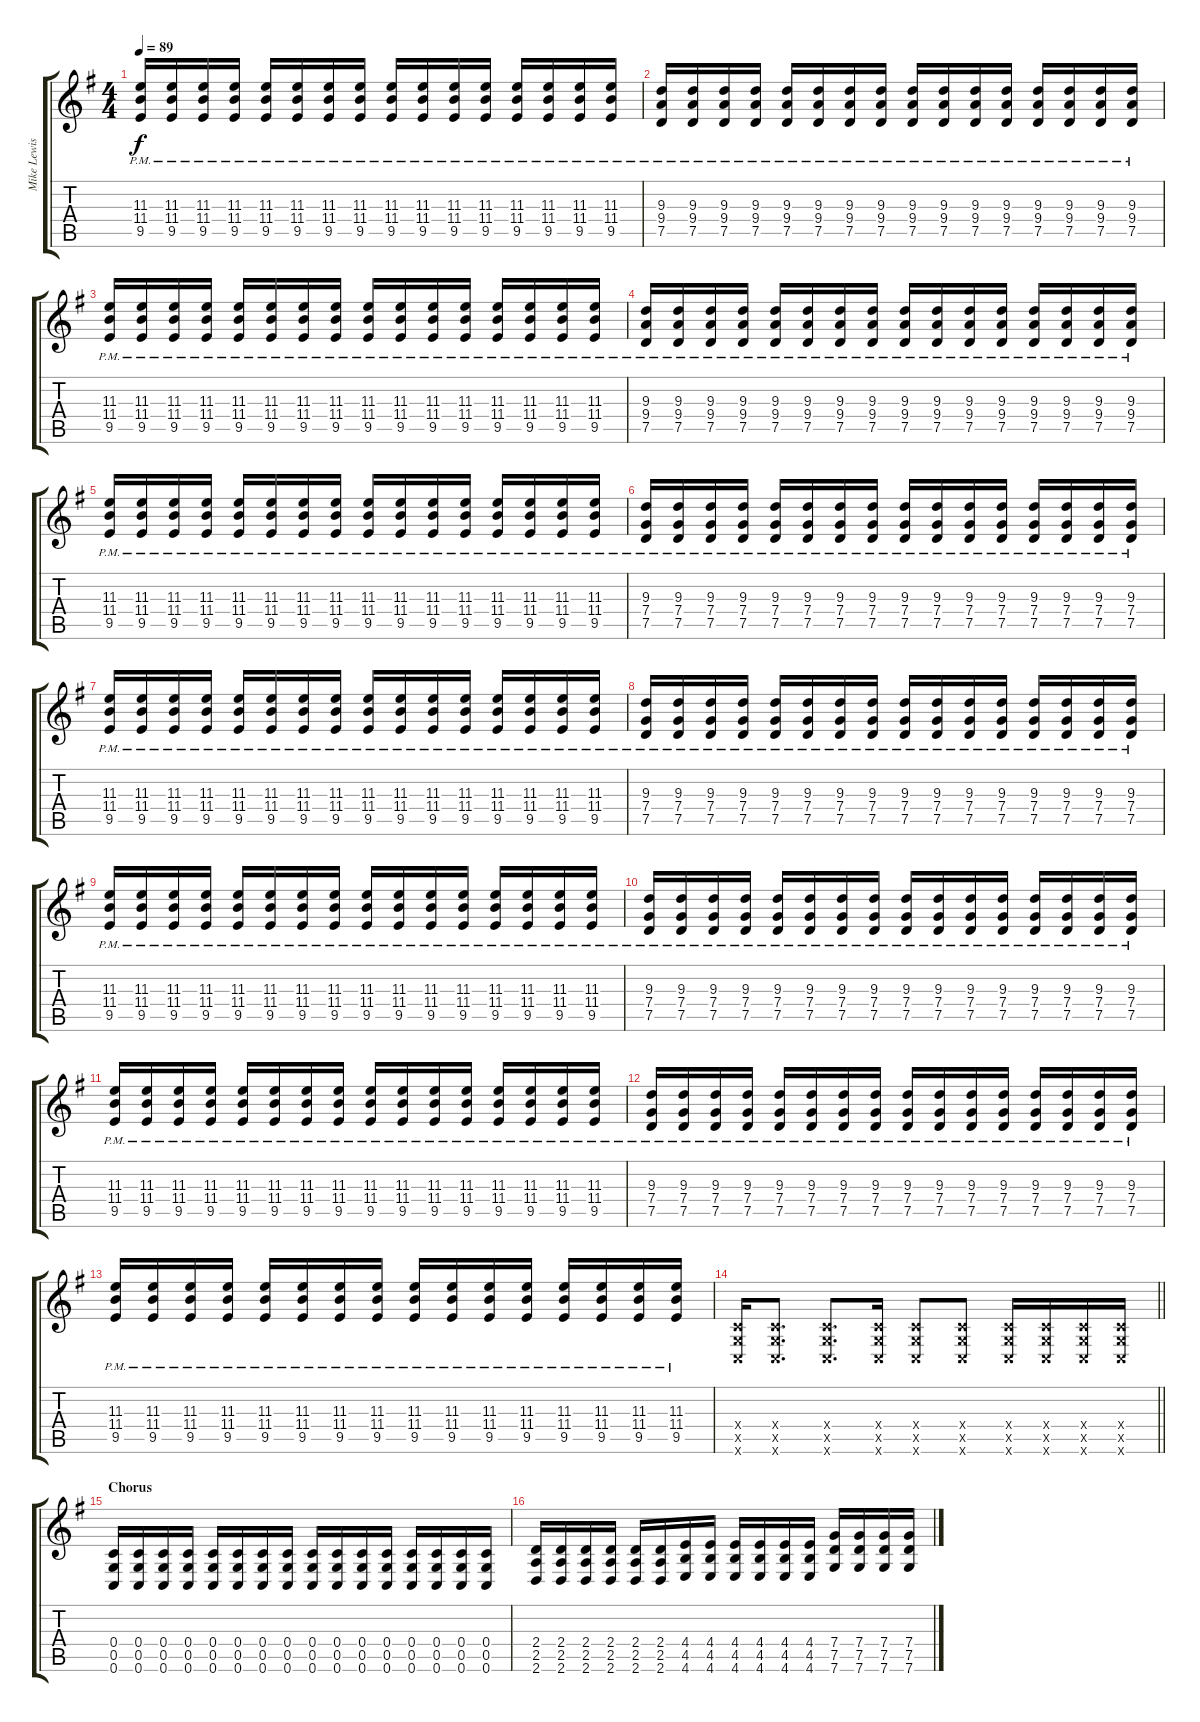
\track ("Mike Lewis (Guitarra)" "Mike Lewis") {instrument distortionguitar}
\staff {score tabs}
\tuning (D4 A3 F3 C3 G2 C2) {hide}
\ts (4 4)
\tempo 89
\clef g2
\ks g
(11.3{pm} 11.4{pm} 9.5{pm}).16{dy f} (11.3{pm} 11.4{pm} 9.5{pm}).16 (11.3{pm} 11.4{pm} 9.5{pm}).16 (11.3{pm} 11.4{pm} 9.5{pm}).16 (11.3{pm} 11.4{pm} 9.5{pm}).16 (11.3{pm} 11.4{pm} 9.5{pm}).16 (11.3{pm} 11.4{pm} 9.5{pm}).16 (11.3{pm} 11.4{pm} 9.5{pm}).16 (11.3{pm} 11.4{pm} 9.5{pm}).16 (11.3{pm} 11.4{pm} 9.5{pm}).16 (11.3{pm} 11.4{pm} 9.5{pm}).16 (11.3{pm} 11.4{pm} 9.5{pm}).16 (11.3{pm} 11.4{pm} 9.5{pm}).16 (11.3{pm} 11.4{pm} 9.5{pm}).16 (11.3{pm} 11.4{pm} 9.5{pm}).16 (11.3{pm} 11.4{pm} 9.5{pm}).16 |
(9.3{pm} 9.4{pm} 7.5{pm}).16 (9.3{pm} 9.4{pm} 7.5{pm}).16 (9.3{pm} 9.4{pm} 7.5{pm}).16 (9.3{pm} 9.4{pm} 7.5{pm}).16 (9.3{pm} 9.4{pm} 7.5{pm}).16 (9.3{pm} 9.4{pm} 7.5{pm}).16 (9.3{pm} 9.4{pm} 7.5{pm}).16 (9.3{pm} 9.4{pm} 7.5{pm}).16 (9.3{pm} 9.4{pm} 7.5{pm}).16 (9.3{pm} 9.4{pm} 7.5{pm}).16 (9.3{pm} 9.4{pm} 7.5{pm}).16 (9.3{pm} 9.4{pm} 7.5{pm}).16 (9.3{pm} 9.4{pm} 7.5{pm}).16 (9.3{pm} 9.4{pm} 7.5{pm}).16 (9.3{pm} 9.4{pm} 7.5{pm}).16 (9.3{pm} 9.4{pm} 7.5{pm}).16 |
(11.3{pm} 11.4{pm} 9.5{pm}).16 (11.3{pm} 11.4{pm} 9.5{pm}).16 (11.3{pm} 11.4{pm} 9.5{pm}).16 (11.3{pm} 11.4{pm} 9.5{pm}).16 (11.3{pm} 11.4{pm} 9.5{pm}).16 (11.3{pm} 11.4{pm} 9.5{pm}).16 (11.3{pm} 11.4{pm} 9.5{pm}).16 (11.3{pm} 11.4{pm} 9.5{pm}).16 (11.3{pm} 11.4{pm} 9.5{pm}).16 (11.3{pm} 11.4{pm} 9.5{pm}).16 (11.3{pm} 11.4{pm} 9.5{pm}).16 (11.3{pm} 11.4{pm} 9.5{pm}).16 (11.3{pm} 11.4{pm} 9.5{pm}).16 (11.3{pm} 11.4{pm} 9.5{pm}).16 (11.3{pm} 11.4{pm} 9.5{pm}).16 (11.3{pm} 11.4{pm} 9.5{pm}).16 |
(9.3{pm} 9.4{pm} 7.5{pm}).16 (9.3{pm} 9.4{pm} 7.5{pm}).16 (9.3{pm} 9.4{pm} 7.5{pm}).16 (9.3{pm} 9.4{pm} 7.5{pm}).16 (9.3{pm} 9.4{pm} 7.5{pm}).16 (9.3{pm} 9.4{pm} 7.5{pm}).16 (9.3{pm} 9.4{pm} 7.5{pm}).16 (9.3{pm} 9.4{pm} 7.5{pm}).16 (9.3{pm} 9.4{pm} 7.5{pm}).16 (9.3{pm} 9.4{pm} 7.5{pm}).16 (9.3{pm} 9.4{pm} 7.5{pm}).16 (9.3{pm} 9.4{pm} 7.5{pm}).16 (9.3{pm} 9.4{pm} 7.5{pm}).16 (9.3{pm} 9.4{pm} 7.5{pm}).16 (9.3{pm} 9.4{pm} 7.5{pm}).16 (9.3{pm} 9.4{pm} 7.5{pm}).16 |
(11.3{pm} 11.4{pm} 9.5{pm}).16 (11.3{pm} 11.4{pm} 9.5{pm}).16 (11.3{pm} 11.4{pm} 9.5{pm}).16 (11.3{pm} 11.4{pm} 9.5{pm}).16 (11.3{pm} 11.4{pm} 9.5{pm}).16 (11.3{pm} 11.4{pm} 9.5{pm}).16 (11.3{pm} 11.4{pm} 9.5{pm}).16 (11.3{pm} 11.4{pm} 9.5{pm}).16 (11.3{pm} 11.4{pm} 9.5{pm}).16 (11.3{pm} 11.4{pm} 9.5{pm}).16 (11.3{pm} 11.4{pm} 9.5{pm}).16 (11.3{pm} 11.4{pm} 9.5{pm}).16 (11.3{pm} 11.4{pm} 9.5{pm}).16 (11.3{pm} 11.4{pm} 9.5{pm}).16 (11.3{pm} 11.4{pm} 9.5{pm}).16 (11.3{pm} 11.4{pm} 9.5{pm}).16 |
(9.3{pm} 7.4{pm} 7.5{pm}).16 (9.3{pm} 7.4{pm} 7.5{pm}).16 (9.3{pm} 7.4{pm} 7.5{pm}).16 (9.3{pm} 7.4{pm} 7.5{pm}).16 (9.3{pm} 7.4{pm} 7.5{pm}).16 (9.3{pm} 7.4{pm} 7.5{pm}).16 (9.3{pm} 7.4{pm} 7.5{pm}).16 (9.3{pm} 7.4{pm} 7.5{pm}).16 (9.3{pm} 7.4{pm} 7.5{pm}).16 (9.3{pm} 7.4{pm} 7.5{pm}).16 (9.3{pm} 7.4{pm} 7.5{pm}).16 (9.3{pm} 7.4{pm} 7.5{pm}).16 (9.3{pm} 7.4{pm} 7.5{pm}).16 (9.3{pm} 7.4{pm} 7.5{pm}).16 (9.3{pm} 7.4{pm} 7.5{pm}).16 (9.3{pm} 7.4{pm} 7.5{pm}).16 |
(11.3{pm} 11.4{pm} 9.5{pm}).16 (11.3{pm} 11.4{pm} 9.5{pm}).16 (11.3{pm} 11.4{pm} 9.5{pm}).16 (11.3{pm} 11.4{pm} 9.5{pm}).16 (11.3{pm} 11.4{pm} 9.5{pm}).16 (11.3{pm} 11.4{pm} 9.5{pm}).16 (11.3{pm} 11.4{pm} 9.5{pm}).16 (11.3{pm} 11.4{pm} 9.5{pm}).16 (11.3{pm} 11.4{pm} 9.5{pm}).16 (11.3{pm} 11.4{pm} 9.5{pm}).16 (11.3{pm} 11.4{pm} 9.5{pm}).16 (11.3{pm} 11.4{pm} 9.5{pm}).16 (11.3{pm} 11.4{pm} 9.5{pm}).16 (11.3{pm} 11.4{pm} 9.5{pm}).16 (11.3{pm} 11.4{pm} 9.5{pm}).16 (11.3{pm} 11.4{pm} 9.5{pm}).16 |
(9.3{pm} 7.4{pm} 7.5{pm}).16 (9.3{pm} 7.4{pm} 7.5{pm}).16 (9.3{pm} 7.4{pm} 7.5{pm}).16 (9.3{pm} 7.4{pm} 7.5{pm}).16 (9.3{pm} 7.4{pm} 7.5{pm}).16 (9.3{pm} 7.4{pm} 7.5{pm}).16 (9.3{pm} 7.4{pm} 7.5{pm}).16 (9.3{pm} 7.4{pm} 7.5{pm}).16 (9.3{pm} 7.4{pm} 7.5{pm}).16 (9.3{pm} 7.4{pm} 7.5{pm}).16 (9.3{pm} 7.4{pm} 7.5{pm}).16 (9.3{pm} 7.4{pm} 7.5{pm}).16 (9.3{pm} 7.4{pm} 7.5{pm}).16 (9.3{pm} 7.4{pm} 7.5{pm}).16 (9.3{pm} 7.4{pm} 7.5{pm}).16 (9.3{pm} 7.4{pm} 7.5{pm}).16 |
(11.3{pm} 11.4{pm} 9.5{pm}).16 (11.3{pm} 11.4{pm} 9.5{pm}).16 (11.3{pm} 11.4{pm} 9.5{pm}).16 (11.3{pm} 11.4{pm} 9.5{pm}).16 (11.3{pm} 11.4{pm} 9.5{pm}).16 (11.3{pm} 11.4{pm} 9.5{pm}).16 (11.3{pm} 11.4{pm} 9.5{pm}).16 (11.3{pm} 11.4{pm} 9.5{pm}).16 (11.3{pm} 11.4{pm} 9.5{pm}).16 (11.3{pm} 11.4{pm} 9.5{pm}).16 (11.3{pm} 11.4{pm} 9.5{pm}).16 (11.3{pm} 11.4{pm} 9.5{pm}).16 (11.3{pm} 11.4{pm} 9.5{pm}).16 (11.3{pm} 11.4{pm} 9.5{pm}).16 (11.3{pm} 11.4{pm} 9.5{pm}).16 (11.3{pm} 11.4{pm} 9.5{pm}).16 |
(9.3{pm} 7.4{pm} 7.5{pm}).16 (9.3{pm} 7.4{pm} 7.5{pm}).16 (9.3{pm} 7.4{pm} 7.5{pm}).16 (9.3{pm} 7.4{pm} 7.5{pm}).16 (9.3{pm} 7.4{pm} 7.5{pm}).16 (9.3{pm} 7.4{pm} 7.5{pm}).16 (9.3{pm} 7.4{pm} 7.5{pm}).16 (9.3{pm} 7.4{pm} 7.5{pm}).16 (9.3{pm} 7.4{pm} 7.5{pm}).16 (9.3{pm} 7.4{pm} 7.5{pm}).16 (9.3{pm} 7.4{pm} 7.5{pm}).16 (9.3{pm} 7.4{pm} 7.5{pm}).16 (9.3{pm} 7.4{pm} 7.5{pm}).16 (9.3{pm} 7.4{pm} 7.5{pm}).16 (9.3{pm} 7.4{pm} 7.5{pm}).16 (9.3{pm} 7.4{pm} 7.5{pm}).16 |
(11.3{pm} 11.4{pm} 9.5{pm}).16 (11.3{pm} 11.4{pm} 9.5{pm}).16 (11.3{pm} 11.4{pm} 9.5{pm}).16 (11.3{pm} 11.4{pm} 9.5{pm}).16 (11.3{pm} 11.4{pm} 9.5{pm}).16 (11.3{pm} 11.4{pm} 9.5{pm}).16 (11.3{pm} 11.4{pm} 9.5{pm}).16 (11.3{pm} 11.4{pm} 9.5{pm}).16 (11.3{pm} 11.4{pm} 9.5{pm}).16 (11.3{pm} 11.4{pm} 9.5{pm}).16 (11.3{pm} 11.4{pm} 9.5{pm}).16 (11.3{pm} 11.4{pm} 9.5{pm}).16 (11.3{pm} 11.4{pm} 9.5{pm}).16 (11.3{pm} 11.4{pm} 9.5{pm}).16 (11.3{pm} 11.4{pm} 9.5{pm}).16 (11.3{pm} 11.4{pm} 9.5{pm}).16 |
(9.3{pm} 7.4{pm} 7.5{pm}).16 (9.3{pm} 7.4{pm} 7.5{pm}).16 (9.3{pm} 7.4{pm} 7.5{pm}).16 (9.3{pm} 7.4{pm} 7.5{pm}).16 (9.3{pm} 7.4{pm} 7.5{pm}).16 (9.3{pm} 7.4{pm} 7.5{pm}).16 (9.3{pm} 7.4{pm} 7.5{pm}).16 (9.3{pm} 7.4{pm} 7.5{pm}).16 (9.3{pm} 7.4{pm} 7.5{pm}).16 (9.3{pm} 7.4{pm} 7.5{pm}).16 (9.3{pm} 7.4{pm} 7.5{pm}).16 (9.3{pm} 7.4{pm} 7.5{pm}).16 (9.3{pm} 7.4{pm} 7.5{pm}).16 (9.3{pm} 7.4{pm} 7.5{pm}).16 (9.3{pm} 7.4{pm} 7.5{pm}).16 (9.3{pm} 7.4{pm} 7.5{pm}).16 |
(11.3{pm} 11.4{pm} 9.5{pm}).16 (11.3{pm} 11.4{pm} 9.5{pm}).16 (11.3{pm} 11.4{pm} 9.5{pm}).16 (11.3{pm} 11.4{pm} 9.5{pm}).16 (11.3{pm} 11.4{pm} 9.5{pm}).16 (11.3{pm} 11.4{pm} 9.5{pm}).16 (11.3{pm} 11.4{pm} 9.5{pm}).16 (11.3{pm} 11.4{pm} 9.5{pm}).16 (11.3{pm} 11.4{pm} 9.5{pm}).16 (11.3{pm} 11.4{pm} 9.5{pm}).16 (11.3{pm} 11.4{pm} 9.5{pm}).16 (11.3{pm} 11.4{pm} 9.5{pm}).16 (11.3{pm} 11.4{pm} 9.5{pm}).16 (11.3{pm} 11.4{pm} 9.5{pm}).16 (11.3{pm} 11.4{pm} 9.5{pm}).16 (11.3{pm} 11.4{pm} 9.5{pm}).16 |
\barLineRight lightlight
(0.4{x} 0.5{x} 0.6{x}).16 (0.4{x} 0.5{x} 0.6{x}).8{d} (0.4{x} 0.5{x} 0.6{x}).8{d} (0.4{x} 0.5{x} 0.6{x}).16 (0.4{x} 0.5{x} 0.6{x}).8 (0.4{x} 0.5{x} 0.6{x}).8 (0.4{x} 0.5{x} 0.6{x}).16 (0.4{x} 0.5{x} 0.6{x}).16 (0.4{x} 0.5{x} 0.6{x}).16 (0.4{x} 0.5{x} 0.6{x}).16 |
\section ("" "Chorus")
(0.4 0.5 0.6).16 (0.4 0.5 0.6).16 (0.4 0.5 0.6).16 (0.4 0.5 0.6).16 (0.4 0.5 0.6).16 (0.4 0.5 0.6).16 (0.4 0.5 0.6).16 (0.4 0.5 0.6).16 (0.4 0.5 0.6).16 (0.4 0.5 0.6).16 (0.4 0.5 0.6).16 (0.4 0.5 0.6).16 (0.4 0.5 0.6).16 (0.4 0.5 0.6).16 (0.4 0.5 0.6).16 (0.4 0.5 0.6).16 |
(2.4 2.5 2.6).16 (2.4 2.5 2.6).16 (2.4 2.5 2.6).16 (2.4 2.5 2.6).16 (2.4 2.5 2.6).16 (2.4 2.5 2.6).16 (4.4 4.5 4.6).16 (4.4 4.5 4.6).16 (4.4 4.5 4.6).16 (4.4 4.5 4.6).16 (4.4 4.5 4.6).16 (4.4 4.5 4.6).16 (7.4 7.5 7.6).16 (7.4 7.5 7.6).16 (7.4 7.5 7.6).16 (7.4 7.5 7.6).16
